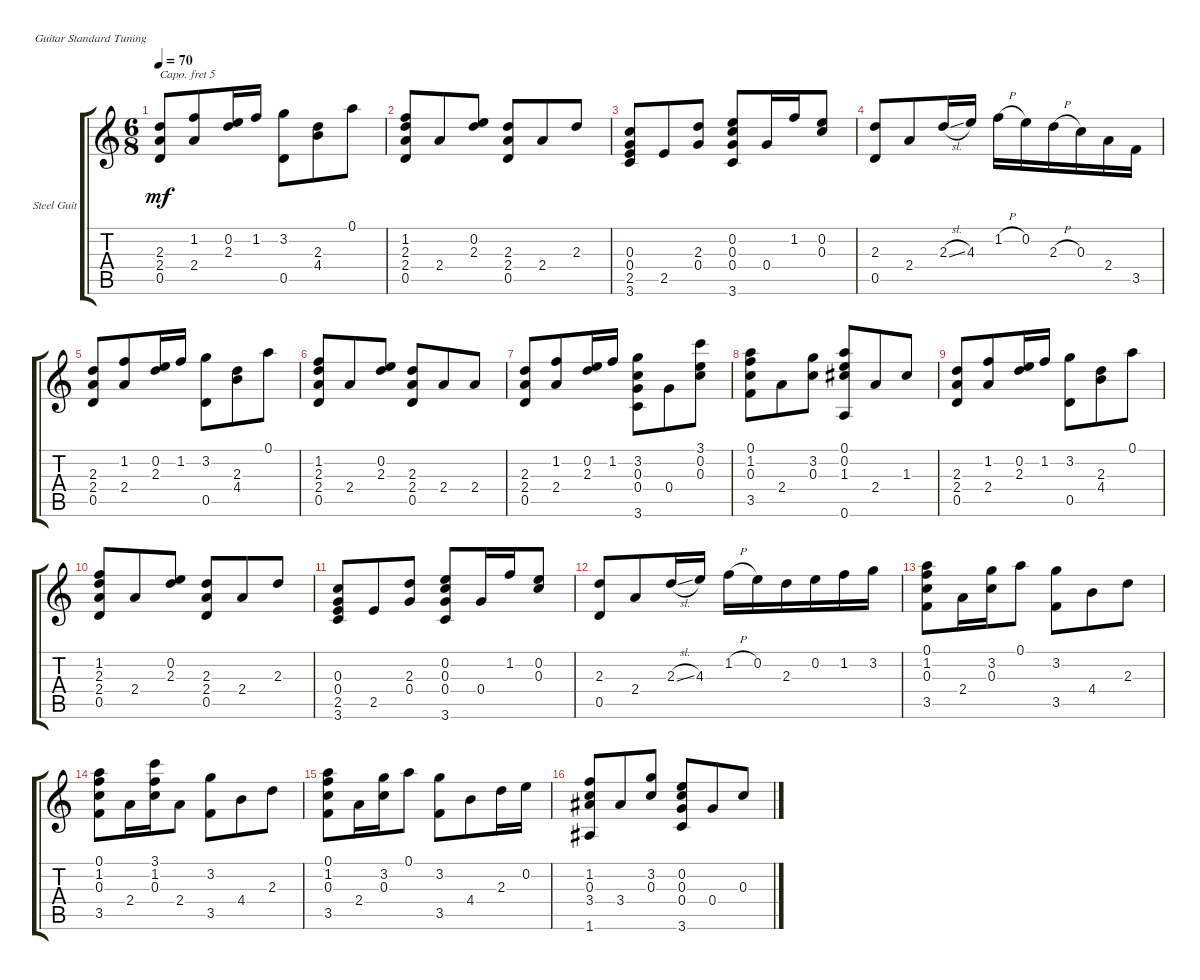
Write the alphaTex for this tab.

\defaultSystemsLayout 4
\bracketExtendMode groupsimilarinstruments
\firstSystemTrackNameOrientation horizontal
\otherSystemsTrackNameOrientation horizontal
\track ("Steel Guitar" "Steel Guit") {instrument acousticguitarsteel}
\staff {score tabs}
\capo 5
\tuning (E4 B3 G3 D3 A2 E2)
\ts (6 8)
\tempo 70
\clef g2
\ks c
(0.5 2.4 2.3).8{dy mf} (2.4 1.2).8 (0.2 2.3).16 1.2.16 (3.2 0.5).8 (2.3 4.4).8 0.1.8 |
(1.2 0.5 2.3 2.4).8 2.4.8 (2.3 0.2).8 (0.5 2.4 2.3).8 2.4.8 2.3.8 |
(3.6 2.5 0.4 0.3).8 2.5.8 (0.4 2.3).8 (3.6 0.4 0.3 0.2).8 0.4.16 1.2.16 (0.2 0.3).8 |
(0.5 2.3).8 2.4.8 2.3{sl}.16 4.3.16 1.2{h}.16 0.2.16 2.3{h}.16 0.3.16 2.4.16 3.5.16 |
(0.5 2.4 2.3).8 (2.4 1.2).8 (0.2 2.3).16 1.2.16 (3.2 0.5).8 (2.3 4.4).8 0.1.8 |
(1.2 0.5 2.3 2.4).8 2.4.8 (2.3 0.2).8 (0.5 2.4 2.3).8 2.4.8 2.4.8 |
(0.5 2.4 2.3).8 (2.4 1.2).8 (0.2 2.3).16 1.2.16 (3.2 3.6 0.3 0.4).8 0.4.8 (3.1 0.2 0.3).8 |
(3.5 0.3 1.2 0.1).8 2.4.8 (0.3 3.2).8 (0.6 1.3 0.2 0.1).8 2.4.8 1.3.8 |
(0.5 2.4 2.3).8 (2.4 1.2).8 (0.2 2.3).16 1.2.16 (3.2 0.5).8 (2.3 4.4).8 0.1.8 |
(1.2 0.5 2.3 2.4).8 2.4.8 (2.3 0.2).8 (0.5 2.4 2.3).8 2.4.8 2.3.8 |
(3.6 2.5 0.4 0.3).8 2.5.8 (0.4 2.3).8 (3.6 0.4 0.3 0.2).8 0.4.16 1.2.16 (0.2 0.3).8 |
(0.5 2.3).8 2.4.8 2.3{sl}.16 4.3.16 1.2{h}.16 0.2.16 2.3.16 0.2.16 1.2.16 3.2.16 |
(3.5 0.3 1.2 0.1).8 2.4.16 (0.3 3.2).16 0.1.8 (3.5 3.2).8 4.4.8 2.3.8 |
(3.5 0.3 1.2 0.1).8 2.4.16 (0.3 1.2 3.1).16 2.4.8 (3.5 3.2).8 4.4.8 2.3.8 |
(3.5 0.3 1.2 0.1).8 2.4.16 (0.3 3.2).16 0.1.8 (3.5 3.2).8 4.4.8 2.3.16 0.2.16 |
(1.6 3.4 0.3 1.2).8 3.4.8 (0.3 3.2).8 (0.2 0.3 0.4 3.6).8 0.4.8 0.3.8
